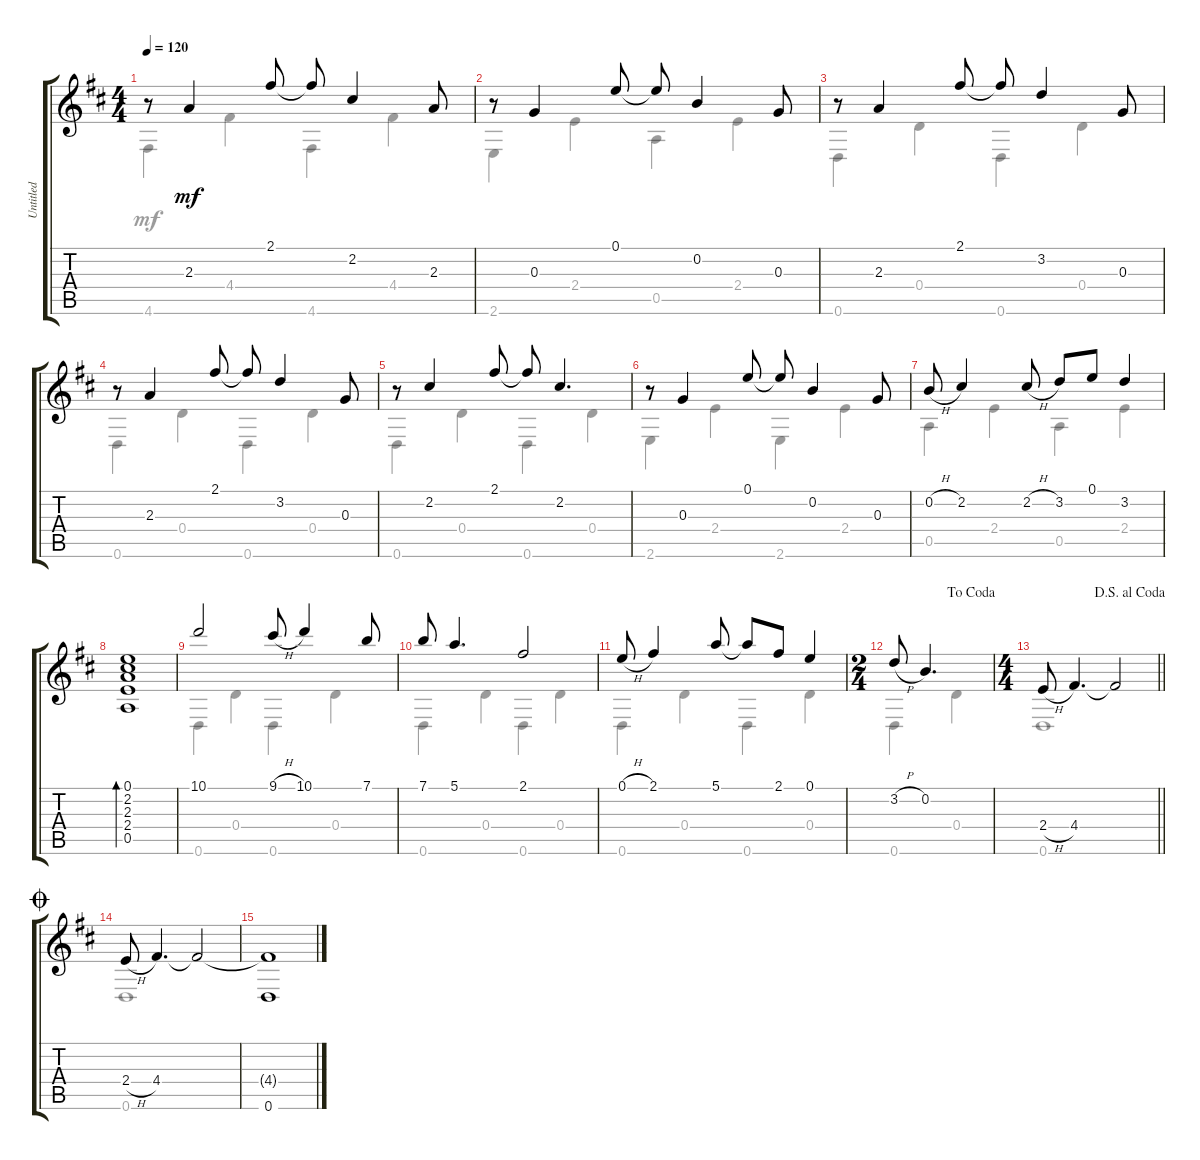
\track ("Untitled" "Untitled") {instrument acousticguitarnylon}
\staff {score tabs}
\tuning (E4 B3 G3 D3 A2 D2) {hide}
\voice
\ts (4 4)
\tempo 120
\clef g2
\ks d
r.8{dy mf} 2.3.4 2.1.8 2.1{t}.8 2.2.4 2.3.8 |
r.8 0.3.4 0.1.8 0.1{t}.8 0.2.4 0.3.8 |
r.8 2.3.4 2.1.8 2.1{t}.8 3.2.4 0.3.8 |
r.8 2.3.4 2.1.8 2.1{t}.8 3.2.4 0.3.8 |
r.8 2.2.4 2.1.8 2.1{t}.8 2.2.4{d} |
r.8 0.3.4 0.1.8 0.1{t}.8 0.2.4 0.3.8 |
0.2{h}.8 2.2.4 2.2{h}.8 3.2.8 0.1.8 3.2.4 |
(0.1 2.2 2.3 2.4 0.5).1{bd 30} |
10.1.2 9.1{h}.8 10.1.4 7.1.8 |
7.1.8 5.1.4{d} 2.1.2 |
0.1{h}.8 2.1.4 5.1.8 5.1{t}.8 2.1.8 0.1.4 |
\ts (2 4)
\jump dacoda
3.2{h}.8 0.2.4{d} |
\ts (4 4)
\jump dalsegnoalcoda
\barLineRight lightlight
2.4{h}.8 4.4.4{d} 4.4{t}.2 |
\jump coda
2.4{h}.8 4.4.4{d} 4.4{t}.2 |
(4.4{t} 0.6).1
\voice
\clef g2
\ottava regular
\simile none
\ks d
4.6.4{dy mf} 4.4.4 4.6.4 4.4.4 |
2.6.4 2.4.4 0.5.4 2.4.4 |
0.6.4 0.4.4 0.6.4 0.4.4 |
0.6.4 0.4.4 0.6.4 0.4.4 |
0.6.4 0.4.4 0.6.4 0.4.4 |
2.6.4 2.4.4 2.6.4 2.4.4 |
0.5.4 2.4.4 0.5.4 2.4.4 |
|
0.6.4 0.4.4 0.6.4 0.4.4 |
0.6.4 0.4.4 0.6.4 0.4.4 |
0.6.4 0.4.4 0.6.4 0.4.4 |
0.6.4 0.4.4 |
\barLineRight lightlight
0.6.1 |
0.6.1 |
